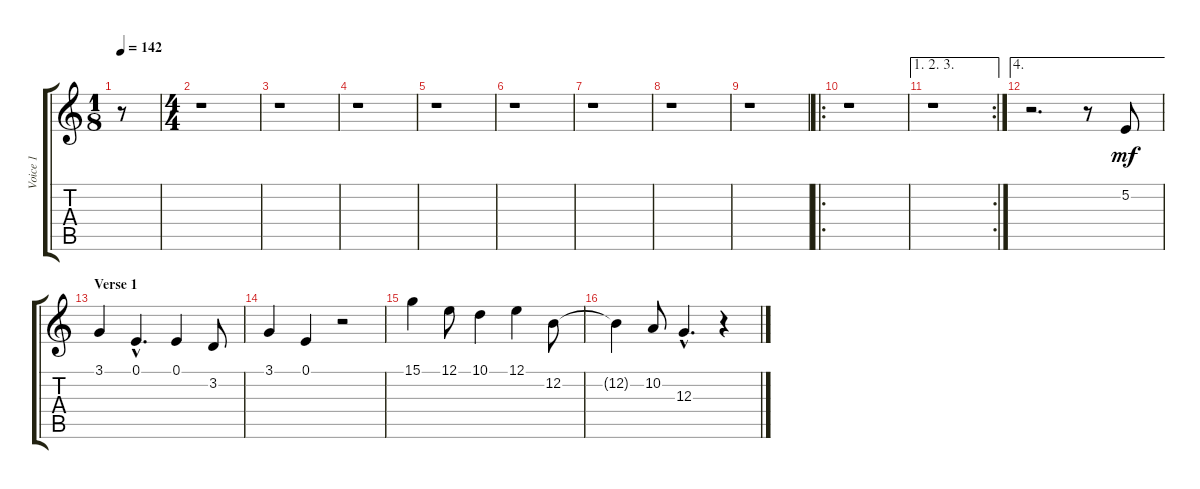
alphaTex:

\track ("Voice 1" "Voice 1") {instrument lead2sawtooth}
\staff {score tabs}
\tuning (E4 B3 G3 D3 A2 E2) {hide}
\ts (1 8)
\tempo 142
\clef g2
\ks c
r.8{dy mf instrument lead2sawtooth} |
\ts (4 4)
r.1 |
r.1 |
r.1 |
r.1 |
r.1 |
r.1 |
r.1 |
r.1 |
\ro
r.1 |
\ae (1 2 3)
\rc 2
r.1 |
\ae 4
r.2{d} r.8 5.2.8 |
\section ("" "Verse 1")
3.1.4 0.1{hac}.4{d} 0.1.4 3.2.8 |
3.1.4 0.1.4 r.2 |
15.1.4 12.1.8 10.1.4 12.1.4 12.2.8 |
12.2{t}.4 10.2.8 12.3{hac}.4{d} r.4
